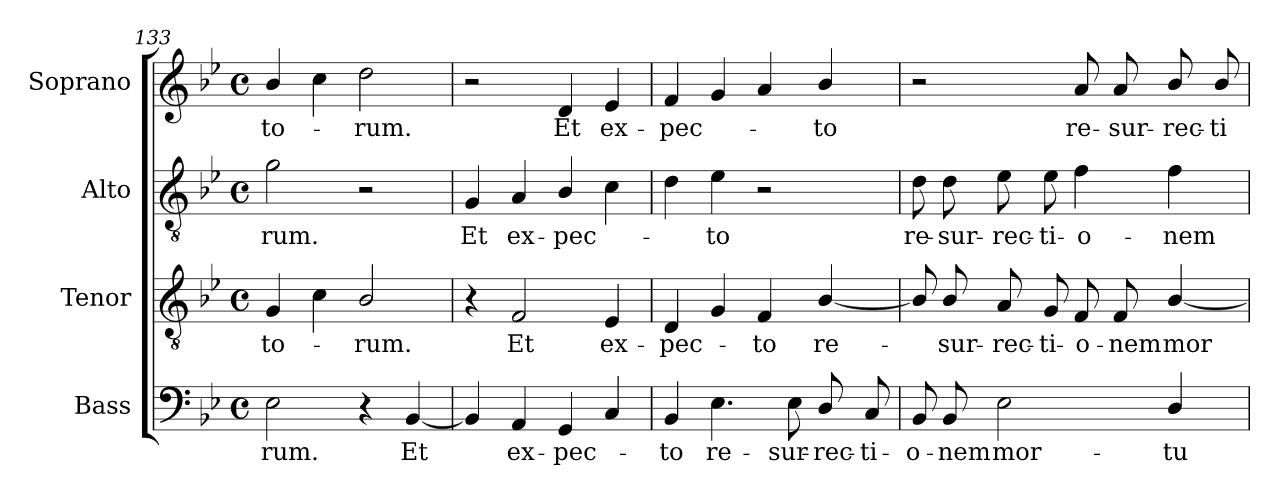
**kern	**text	**kern	**text	**kern	**text	**kern	**text
*part4	*part4	*part3	*part3	*part2	*part2	*part1	*part1
*staff4	*staff4	*staff3	*staff3	*staff2	*staff2	*staff1	*staff1
*I"Bass	*	*I"Tenor	*	*I"Alto	*	*I"Soprano	*
*I'B.	*	*I'T.	*	*I'A.	*	*I'S.	*
!!LO:PB:g=z
*clefF4	*	*clefGv2	*	*clefGv2	*	*clefG2	*
*	*	*ITrd7c12	*	*ITrd7c12	*	*	*
*k[b-e-]	*	*k[b-e-]	*	*k[b-e-]	*	*k[b-e-]	*
*B-:	*	*B-:	*	*B-:	*	*B-:	*
*M4/4	*	*M4/4	*	*M4/4	*	*M4/4	*
*met(c)	*	*met(c)	*	*met(c)	*	*met(c)	*
=133	=133	=133	=133	=133	=133	=133	=133
!	!LO:LY:b:color=#000000	!	!	!	!	!	!
!	!	!	!LO:LY:b:color=#000000	!	!	!	!
!	!	!	!	!	!LO:LY:b:color=#000000	!	!
!	!	!	!	!	!	!	!LO:LY:b:color=#000000
2E-i\	-rum.	4GGi/	-to-	2Gi\	-rum.	4b-i/	-to-
.	.	4Ci\	.	.	.	4cci\	.
!	!	!	!LO:LY:b:color=#000000	!	!	!	!
!	!	!	!	!	!	!	!LO:LY:b:color=#000000
4r	.	2BB-i/	-rum.	2r	.	2ddi\	-rum.
!	!LO:LY:b:color=#000000	!	!	!	!	!	!
[4BB-i/	Et	.	.	.	.	.	.
=134	=134	=134	=134	=134	=134	=134	=134
!	!	!	!	!	!LO:LY:b:color=#000000	!	!
4BB-i/]	.	4r	.	4GGi/	Et	2r	.
!	!LO:LY:b:color=#000000	!	!	!	!	!	!
!	!	!	!LO:LY:b:color=#000000	!	!	!	!
!	!	!	!	!	!LO:LY:b:color=#000000	!	!
4AAi/	ex-	2FFi/	Et	4AAi/	ex-	.	.
!	!LO:LY:b:color=#000000	!	!	!	!	!	!
!	!	!	!	!	!LO:LY:b:color=#000000	!	!
!	!	!	!	!	!	!	!LO:LY:b:color=#000000
4GGi/	-pec-	.	.	4BB-i/	-pec-	4di/	Et
!	!	!	!LO:LY:b:color=#000000	!	!	!	!
!	!	!	!	!	!	!	!LO:LY:b:color=#000000
4Ci/	.	4EE-i/	ex-	4Ci\	.	4e-i/	ex-
=135	=135	=135	=135	=135	=135	=135	=135
!	!LO:LY:b:color=#000000	!	!	!	!	!	!
!	!	!	!LO:LY:b:color=#000000	!	!	!	!
!	!	!	!	!	!	!	!LO:LY:b:color=#000000
4BB-i/	-to	4DDi/	-pec-	4Di\	.	4fi/	-pec-
!	!LO:LY:b:color=#000000	!	!	!	!	!	!
!	!	!	!	!	!LO:LY:b:color=#000000	!	!
4.E-i\	re-	4GGi/	.	4E-i\	-to	4gi/	.
!	!	!	!LO:LY:b:color=#000000	!	!	!	!
.	.	4FFi/	-to	2r	.	4ai/	.
!	!LO:LY:b:color=#000000	!	!	!	!	!	!
8E-i\	-sur-	.	.	.	.	.	.
!	!LO:LY:b:color=#000000	!	!	!	!	!	!
!	!	!	!LO:LY:b:color=#000000	!	!	!	!
!	!	!	!	!	!	!	!LO:LY:b:color=#000000
8Di/	-rec-	[4BB-i/	re-	.	.	4b-i/	-to
!	!LO:LY:b:color=#000000	!	!	!	!	!	!
8Ci/	-ti-	.	.	.	.	.	.
=136	=136	=136	=136	=136	=136	=136	=136
!	!LO:LY:b:color=#000000	!	!	!	!	!	!
!	!	!	!	!	!LO:LY:b:color=#000000	!	!
8BB-i/	-o-	8BB-i/]	.	8Di\	re-	2r	.
!	!LO:LY:b:color=#000000	!	!	!	!	!	!
!	!	!	!LO:LY:b:color=#000000	!	!	!	!
!	!	!	!	!	!LO:LY:b:color=#000000	!	!
8BB-i/	-nem	8BB-i/	-sur-	8Di\	-sur-	.	.
!	!LO:LY:b:color=#000000	!	!	!	!	!	!
!	!	!	!LO:LY:b:color=#000000	!	!	!	!
!	!	!	!	!	!LO:LY:b:color=#000000	!	!
2E-i\	mor-	8AAi/	-rec-	8E-i\	-rec-	.	.
!	!	!	!LO:LY:b:color=#000000	!	!	!	!
!	!	!	!	!	!LO:LY:b:color=#000000	!	!
.	.	8GGi/	-ti-	8E-i\	-ti-	.	.
!	!	!	!LO:LY:b:color=#000000	!	!	!	!
!	!	!	!	!	!LO:LY:b:color=#000000	!	!
!	!	!	!	!	!	!	!LO:LY:b:color=#000000
.	.	8FFi/	-o-	4Fi\	-o-	8ai/	re-
!	!	!	!LO:LY:b:color=#000000	!	!	!	!
!	!	!	!	!	!	!	!LO:LY:b:color=#000000
.	.	8FFi/	-nem	.	.	8ai/	-sur-
!	!LO:LY:b:color=#000000	!	!	!	!	!	!
!	!	!	!LO:LY:b:color=#000000	!	!	!	!
!	!	!	!	!	!LO:LY:b:color=#000000	!	!
!	!	!	!	!	!	!	!LO:LY:b:color=#000000
4Di/	-tu-	[4BB-i/	mor-	4Fi\	-nem	8b-i/	-rec-
!	!	!	!	!	!	!	!LO:LY:b:color=#000000
.	.	.	.	.	.	8b-i/	-ti-
=	=	=	=	=	=	=	=
*-	*-	*-	*-	*-	*-	*-	*-
